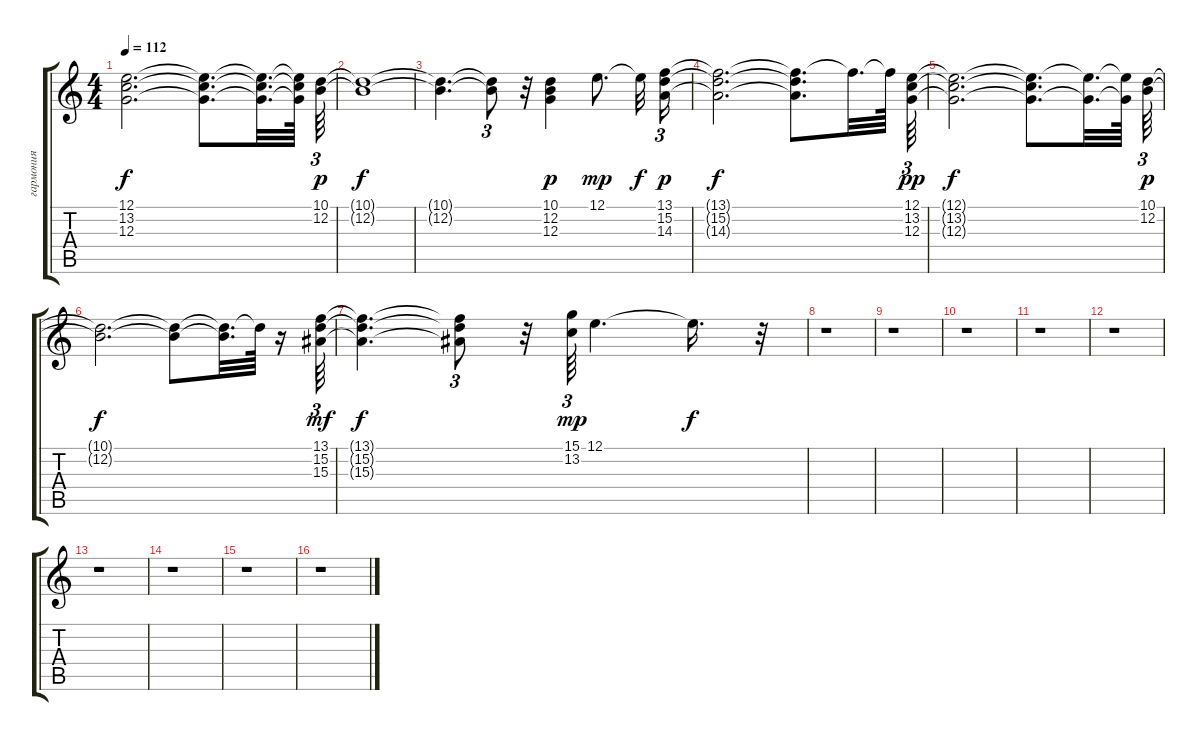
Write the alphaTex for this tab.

\track ("гармония" "гармония") {instrument brasssection}
\staff {score tabs}
\tuning (E4 B3 G3 D3 A2 E2) {hide}
\ts (4 4)
\tempo 112
\clef g2
\ks c
(12.1{t} 13.2{t} 12.3{t}).2{d dy f} (12.1{t} 13.2{t} 12.3{t}).8{d} (12.1{t} 13.2{t} 12.3{t}).32{d} (12.1{t} 13.2{t} 12.3{t}).64 (10.1 12.2).64{tu (3 2) dy p} |
(10.1{t} 12.2{t}).1{dy f} |
(10.1{t} 12.2{t}).4{d} (10.1{t} 12.2{t}).8{tu (3 2)} r.32 (10.1 12.2 12.3).4{dy p} 12.1.8{d dy mp} 12.1{t}.32{dy f} (13.1 15.2 14.3).16{tu (3 2) dy p} |
(13.1{t} 15.2{t} 14.3{t}).2{d dy f} (13.1{t} 15.2{t} 14.3{t}).8{d} 13.1{t}.32{d} 13.1{t}.64 (12.1 13.2 12.3).64{tu (3 2) dy pp} |
(12.1{t} 13.2{t} 12.3{t}).2{d dy f} (12.1{t} 13.2{t} 12.3{t}).8{d} (12.1{t} 12.3{t}).32{d} (12.1{t} 12.3{t}).64 (10.1 12.2).64{tu (3 2) dy p} |
(10.1{t} 12.2{t}).2{d dy f} (10.1{t} 12.2{t}).8 (10.1{t} 12.2{t}).32{d} 10.1{t}.64 r.16 (13.1 15.2 15.3).64{tu (3 2) dy mf} |
(13.1{t} 15.2{t} 15.3{t}).4{d dy f} (13.1{t} 15.2{t} 15.3{t}).8{tu (3 2)} r.32 (15.1 13.2).64{tu (3 2) dy mp} 12.1.4{d} 12.1{t}.16{d dy f} r.32 |
r.1 |
r.1 |
r.1 |
r.1 |
r.1 |
r.1 |
r.1 |
r.1 |
r.1
